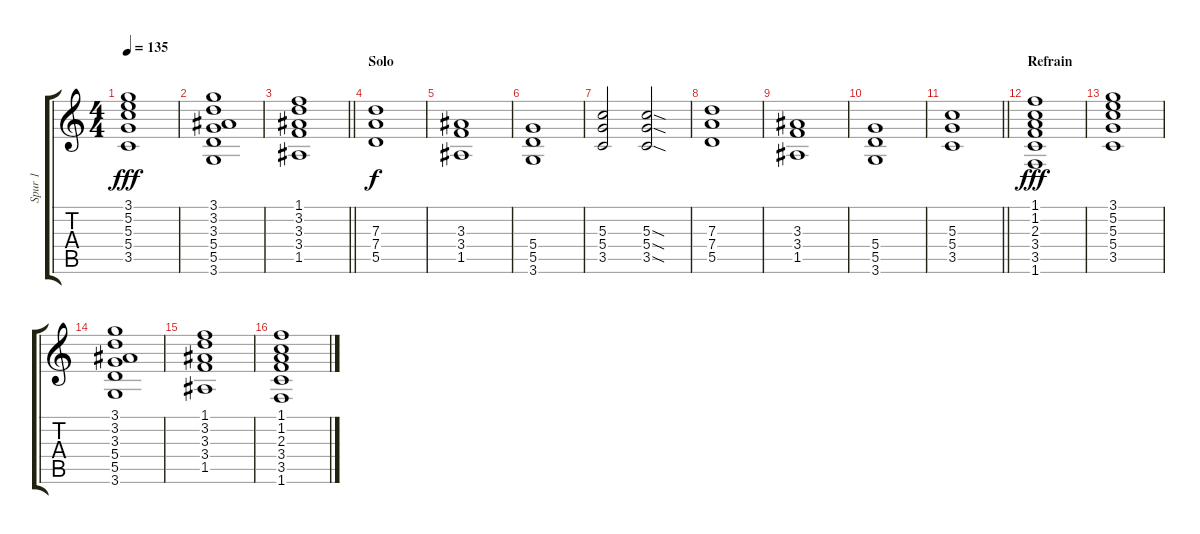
\track ("Spur 1" "Spur 1") {instrument overdrivenguitar}
\staff {score tabs}
\tuning (E4 B3 G3 D3 A2 E2) {hide}
\ts (4 4)
\tempo 135
\clef g2
\ks c
(3.1 5.2 5.3 5.4 3.5).1{dy fff} |
(3.1 3.2 3.3 5.4 5.5 3.6).1 |
\barLineRight lightlight
(1.1 3.2 3.3 3.4 1.5).1 |
\section ("" "Solo")
(7.3 7.4 5.5).1{dy f} |
(3.3 3.4 1.5).1 |
(5.4 5.5 3.6).1 |
(5.3 5.4 3.5).2 (5.3{sod} 5.4{sod} 3.5{sod}).2 |
(7.3 7.4 5.5).1 |
(3.3 3.4 1.5).1 |
(5.4 5.5 3.6).1 |
\barLineRight lightlight
(5.3 5.4 3.5).1 |
\section ("" "Refrain")
(1.1 1.2 2.3 3.4 3.5 1.6).1{dy fff} |
(3.1 5.2 5.3 5.4 3.5).1 |
(3.1 3.2 3.3 5.4 5.5 3.6).1 |
(1.1 3.2 3.3 3.4 1.5).1 |
(1.1 1.2 2.3 3.4 3.5 1.6).1
